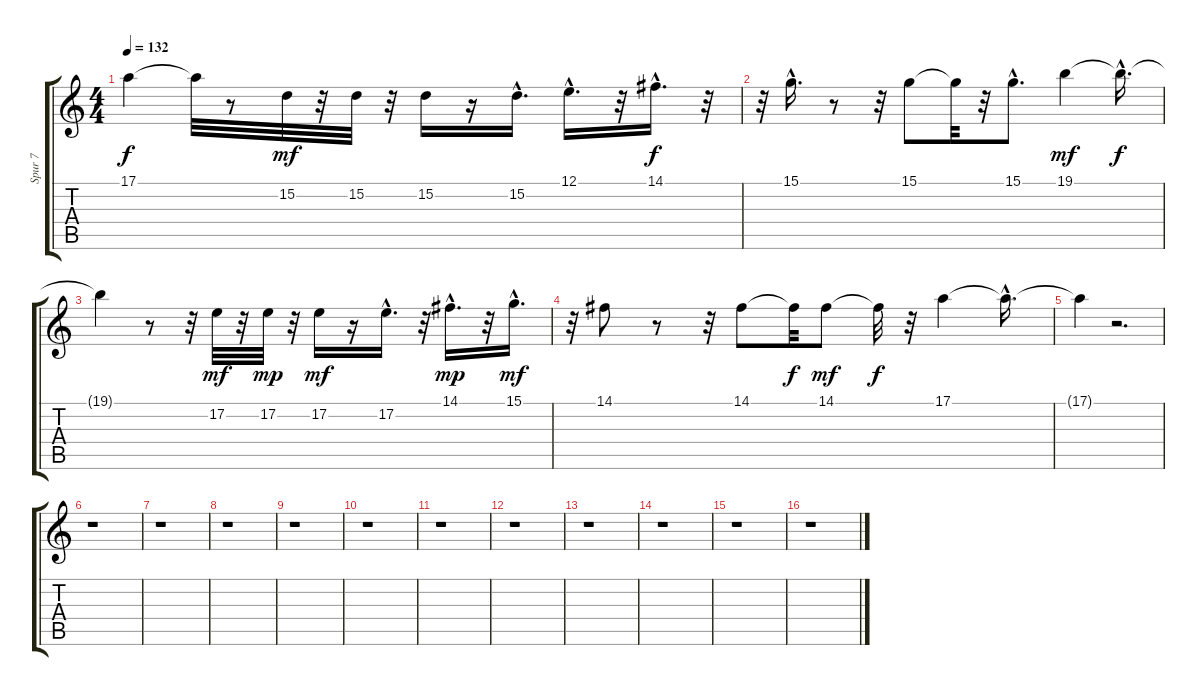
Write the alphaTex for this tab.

\track ("Spur 7" "Spur 7") {instrument synthbrass2}
\staff {score tabs}
\tuning (E4 B3 G3 D3 A2 E2) {hide}
\ts (4 4)
\tempo 132
\clef g2
\ks c
17.1{t}.4{dy f} 17.1{t}.32 r.8 15.2.32{dy mf} r.32 15.2.32 r.32 15.2.16 r.16 15.2{hac}.16{d} 12.1{hac}.16{d} r.32 14.1{hac}.16{d dy f} r.32 |
r.32 15.1{hac}.16{d} r.8 r.32 15.1.8 15.1{t}.32 r.32 15.1{hac}.8{d} 19.1.4{dy mf} 19.1{hac t}.16{d dy f} |
19.1{t}.4 r.8 r.32 17.2.32{dy mf} r.32 17.2.32{dy mp} r.32 17.2.16{dy mf} r.16 17.2{hac}.16{d} r.32 14.1{hac}.16{d dy mp} r.32 15.1{hac}.16{d dy mf} |
r.32 14.1.8 r.8 r.32 14.1.8 14.1{t}.32{dy f} 14.1.8{dy mf} 14.1{t}.32{dy f} r.32 17.1.4 17.1{hac t}.16{d} |
17.1{t}.4 r.2{d} |
r.1 |
r.1 |
r.1 |
r.1 |
r.1 |
r.1 |
r.1 |
r.1 |
r.1 |
r.1 |
r.1
